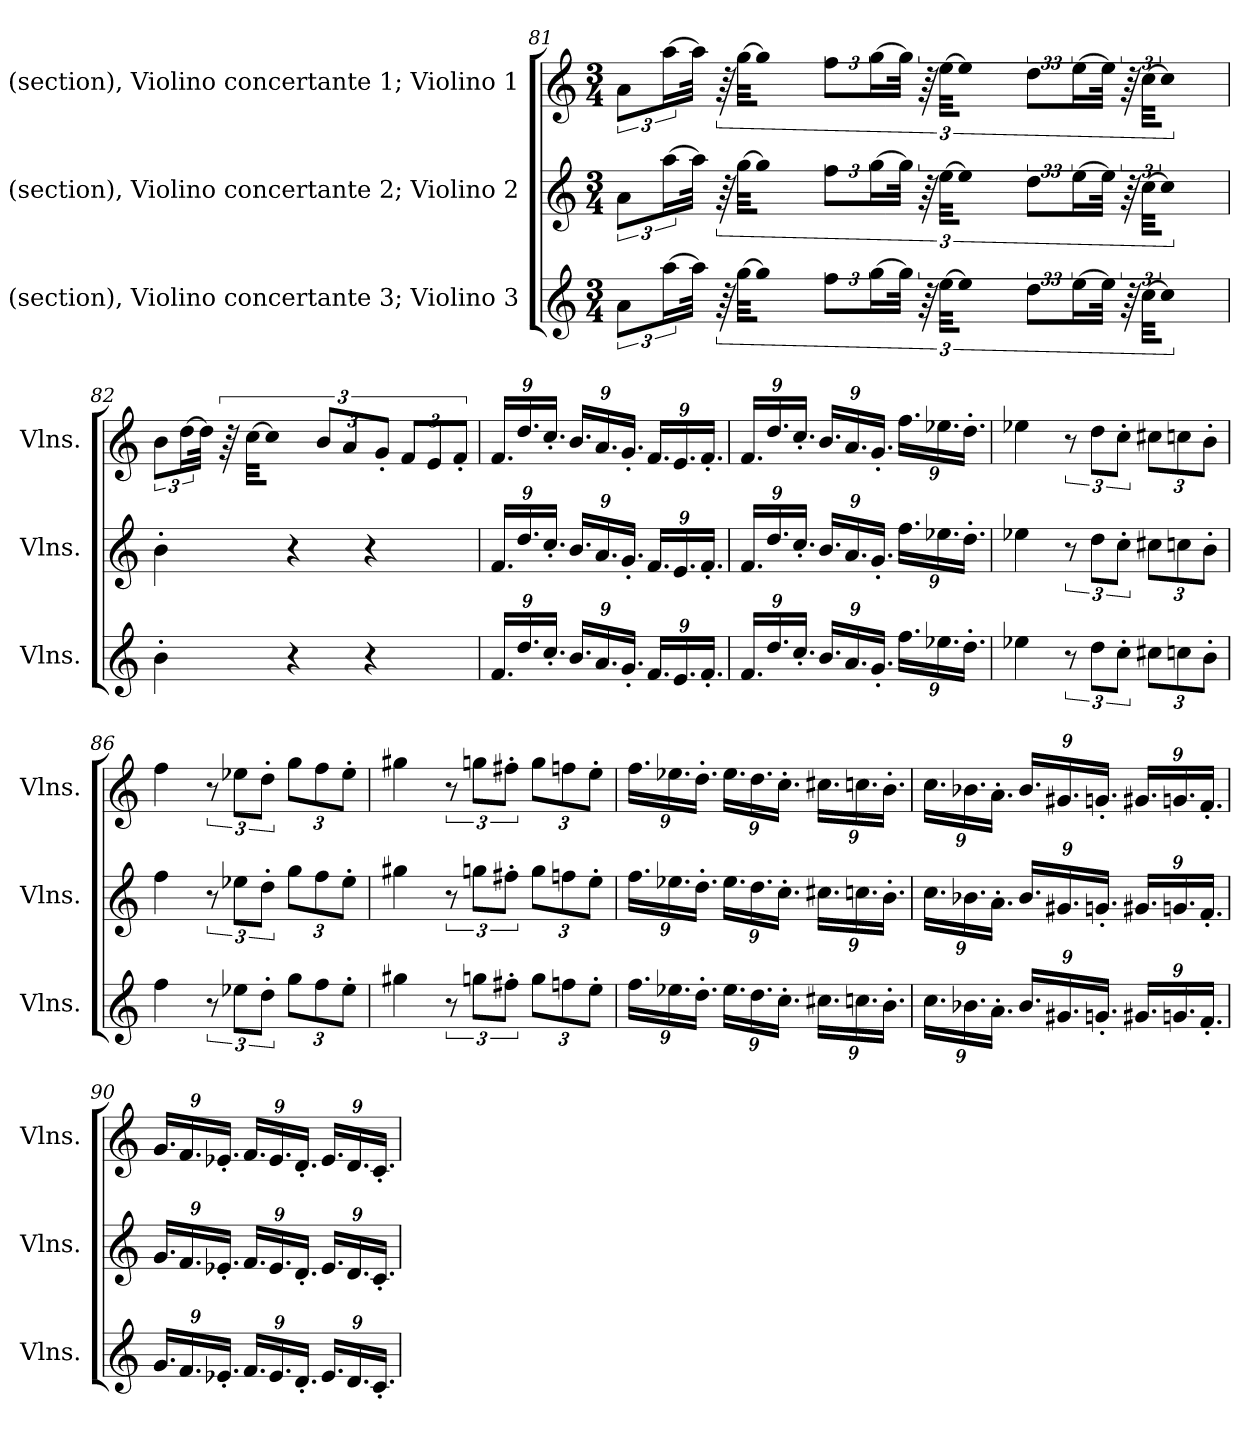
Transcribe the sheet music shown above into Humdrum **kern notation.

**kern	**kern	**kern
*part3	*part2	*part1
*staff3	*staff2	*staff1
*I"Violins (section), Violino concertante 3; Violino 3	*I"Violins (section), Violino concertante 2; Violino 2	*I"Violins (section), Violino concertante 1; Violino 1
*I'Vlns.	*I'Vlns.	*I'Vlns.
!!LO:LB:g=z
*clefG2	*clefG2	*clefG2
*k[]	*k[]	*k[]
*M3/4	*M3/4	*M3/4
=81	=81	=81
12a\L	12a\L	12a\L
[24aa\L	[24aa\L	[24aa\L
32aa\JJk]	32aa\JJk]	32aa\JJk]
96r	96r	96r
[48gg\KLL	[48gg\KLL	[48gg\KLL
16gg\JJ]	16gg\JJ]	16gg\JJ]
12ff\L	12ff\L	12ff\L
[24gg\L	[24gg\L	[24gg\L
32gg\JJk]	32gg\JJk]	32gg\JJk]
96r	96r	96r
[48ee\KLL	[48ee\KLL	[48ee\KLL
16ee\JJ]	16ee\JJ]	16ee\JJ]
12dd\L	12dd\L	12dd\L
[24ee\L	[24ee\L	[24ee\L
32ee\JJk]	32ee\JJk]	32ee\JJk]
96r	96r	96r
[48cc\KLL	[48cc\KLL	[48cc\KLL
16cc\JJ]	16cc\JJ]	16cc\JJ]
=82	=82	=82
4b'\	4b'\	12b\L
.	.	[24dd\L
.	.	32dd\JJk]
.	.	96r
.	.	[48cc\KLL
.	.	16cc\JJ]
*	*	*Xbrackettup
4r	4r	12b/L
.	.	12a/
.	.	12g'/J
4r	4r	12f/L
.	.	12e/
.	.	12f'/J
!!LO:PB:g=z
=83	=83	=83
*	*	*brackettup
18.f/LL	18.f/LL	18.f/LL
18.dd/	18.dd/	18.dd/
18.cc'/JJ	18.cc'/JJ	18.cc'/JJ
18.b/LL	18.b/LL	18.b/LL
18.a/	18.a/	18.a/
18.g'/JJ	18.g'/JJ	18.g'/JJ
18.f/LL	18.f/LL	18.f/LL
18.e/	18.e/	18.e/
18.f'/JJ	18.f'/JJ	18.f'/JJ
=84	=84	=84
18.f/LL	18.f/LL	18.f/LL
18.dd/	18.dd/	18.dd/
18.cc'/JJ	18.cc'/JJ	18.cc'/JJ
18.b/LL	18.b/LL	18.b/LL
18.a/	18.a/	18.a/
18.g'/JJ	18.g'/JJ	18.g'/JJ
18.ff\LL	18.ff\LL	18.ff\LL
18.ee-X\	18.ee-X\	18.ee-X\
18.dd'\JJ	18.dd'\JJ	18.dd'\JJ
=85	=85	=85
4ee-X\	4ee-X\	4ee-X\
12r	12r	12r
12dd\L	12dd\L	12dd\L
12cc'\J	12cc'\J	12cc'\J
*Xbrackettup	*Xbrackettup	*Xbrackettup
12cc#X\L	12cc#X\L	12cc#X\L
12ccn\	12ccn\	12ccn\
12b'\J	12b'\J	12b'\J
=86	=86	=86
4ff\	4ff\	4ff\
*brackettup	*brackettup	*brackettup
12r	12r	12r
12ee-X\L	12ee-X\L	12ee-X\L
12dd'\J	12dd'\J	12dd'\J
*Xbrackettup	*Xbrackettup	*Xbrackettup
12gg\L	12gg\L	12gg\L
12ff\	12ff\	12ff\
12ee-'\J	12ee-'\J	12ee-'\J
!!LO:LB:g=z
=87	=87	=87
4gg#X\	4gg#X\	4gg#X\
*brackettup	*brackettup	*brackettup
12r	12r	12r
12ggn\L	12ggn\L	12ggn\L
12ff#X'\J	12ff#X'\J	12ff#X'\J
*Xbrackettup	*Xbrackettup	*Xbrackettup
12gg\L	12gg\L	12gg\L
12ffn\	12ffn\	12ffn\
12ee'\J	12ee'\J	12ee'\J
=88	=88	=88
*brackettup	*brackettup	*brackettup
18.ff\LL	18.ff\LL	18.ff\LL
18.ee-X\	18.ee-X\	18.ee-X\
18.dd'\JJ	18.dd'\JJ	18.dd'\JJ
18.ee-\LL	18.ee-\LL	18.ee-\LL
18.dd\	18.dd\	18.dd\
18.cc'\JJ	18.cc'\JJ	18.cc'\JJ
18.cc#X\LL	18.cc#X\LL	18.cc#X\LL
18.ccn\	18.ccn\	18.ccn\
18.b'\JJ	18.b'\JJ	18.b'\JJ
=89	=89	=89
18.cc\LL	18.cc\LL	18.cc\LL
18.b-X\	18.b-X\	18.b-X\
18.a'\JJ	18.a'\JJ	18.a'\JJ
18.b-/LL	18.b-/LL	18.b-/LL
18.g#X/	18.g#X/	18.g#X/
18.gn'/JJ	18.gn'/JJ	18.gn'/JJ
18.g#X/LL	18.g#X/LL	18.g#X/LL
18.gn/	18.gn/	18.gn/
18.f'/JJ	18.f'/JJ	18.f'/JJ
!!LO:PB:g=z
=90	=90	=90
18.g/LL	18.g/LL	18.g/LL
18.f/	18.f/	18.f/
18.e-X'/JJ	18.e-X'/JJ	18.e-X'/JJ
18.f/LL	18.f/LL	18.f/LL
18.e-/	18.e-/	18.e-/
18.d'/JJ	18.d'/JJ	18.d'/JJ
18.e-/LL	18.e-/LL	18.e-/LL
18.d/	18.d/	18.d/
18.c'/JJ	18.c'/JJ	18.c'/JJ
=	=	=
*-	*-	*-
